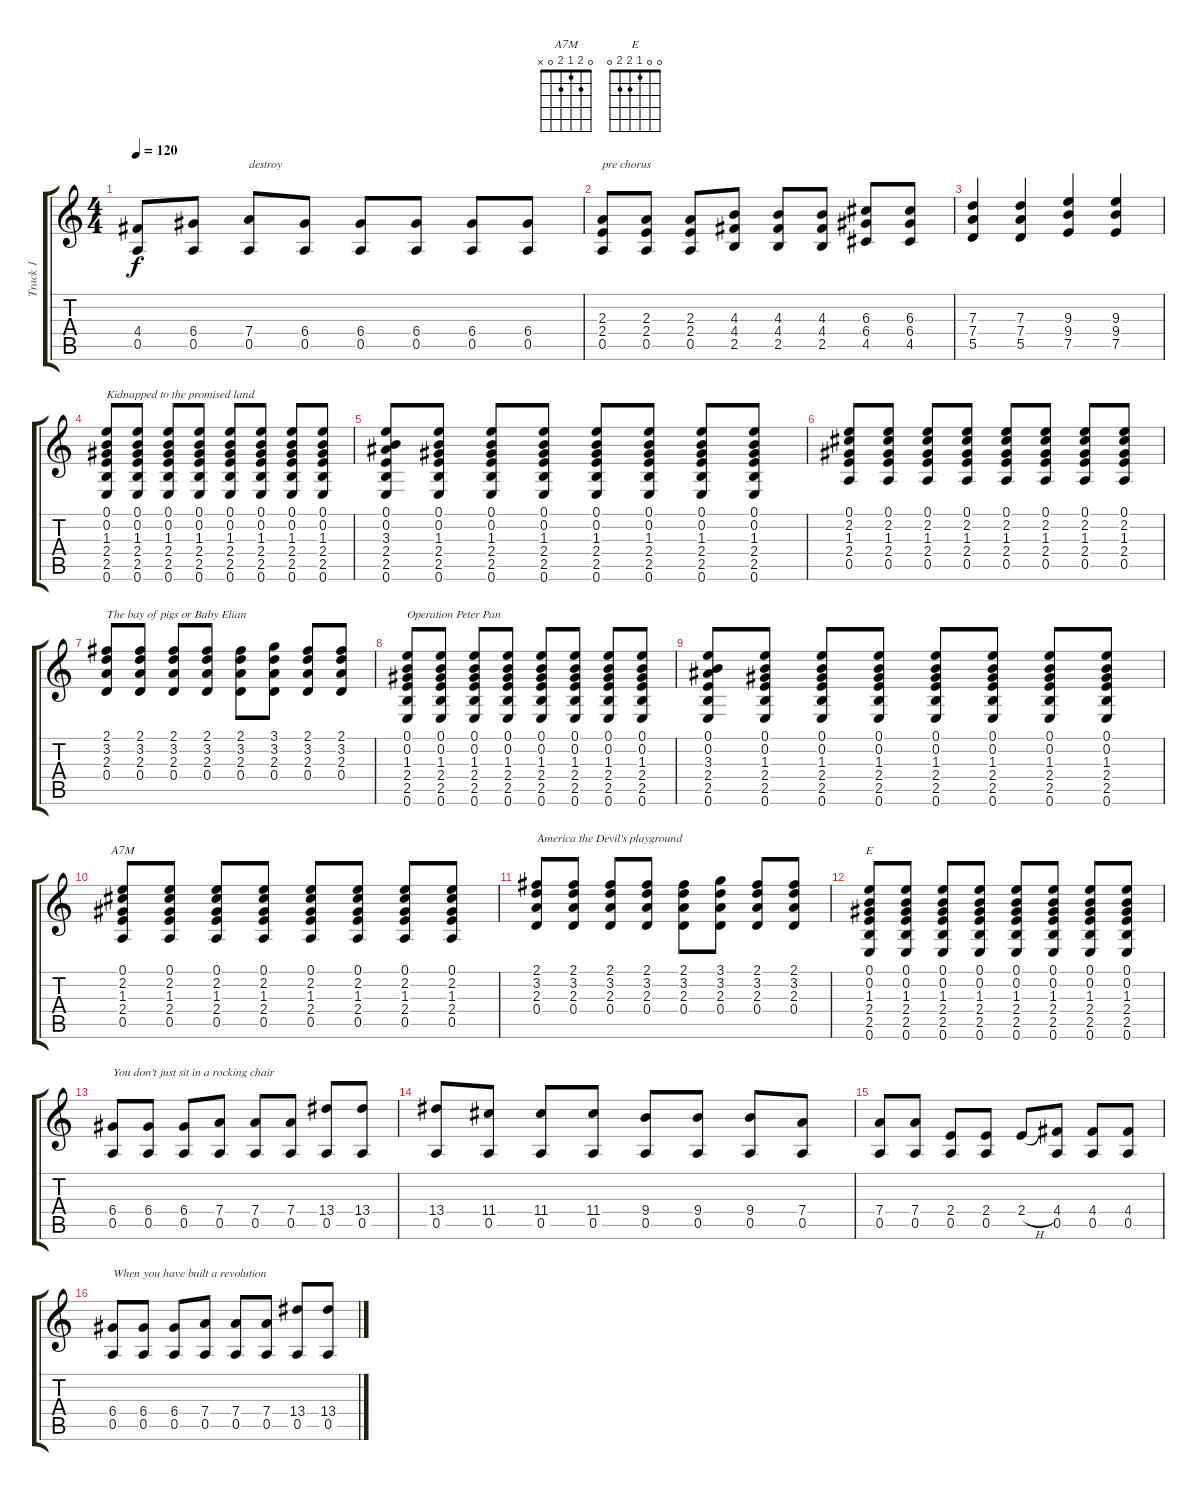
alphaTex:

\track ("Track 1" "Track 1") {instrument acousticguitarsteel}
\staff {score tabs}
\tuning (E4 B3 G3 D3 A2 E2) {hide}
\chord ("A7M" 0 2 1 2 0 x)
\chord ("E" 0 0 1 2 2 0)
\ts (4 4)
\tempo 120
\clef g2
\ks c
(4.4 0.5).8{dy f} (6.4 0.5).8 (7.4 0.5).8{txt "destroy"} (6.4 0.5).8 (6.4 0.5).8 (6.4 0.5).8 (6.4 0.5).8 (6.4 0.5).8 |
(2.3 2.4 0.5).8{txt "pre chorus"} (2.3 2.4 0.5).8 (2.3 2.4 0.5).8 (4.3 4.4 2.5).8 (4.3 4.4 2.5).8 (4.3 4.4 2.5).8 (6.3 6.4 4.5).8 (6.3 6.4 4.5).8 |
(7.3 7.4 5.5).4 (7.3 7.4 5.5).4 (9.3 9.4 7.5).4 (9.3 9.4 7.5).4 |
(0.1 0.2 1.3 2.4 2.5 0.6).8{txt "Kidnapped to the promised land"} (0.1 0.2 1.3 2.4 2.5 0.6).8 (0.1 0.2 1.3 2.4 2.5 0.6).8 (0.1 0.2 1.3 2.4 2.5 0.6).8 (0.1 0.2 1.3 2.4 2.5 0.6).8 (0.1 0.2 1.3 2.4 2.5 0.6).8 (0.1 0.2 1.3 2.4 2.5 0.6).8 (0.1 0.2 1.3 2.4 2.5 0.6).8 |
(0.1 0.2 3.3 2.4 2.5 0.6).8 (0.1 0.2 1.3 2.4 2.5 0.6).8 (0.1 0.2 1.3 2.4 2.5 0.6).8 (0.1 0.2 1.3 2.4 2.5 0.6).8 (0.1 0.2 1.3 2.4 2.5 0.6).8 (0.1 0.2 1.3 2.4 2.5 0.6).8 (0.1 0.2 1.3 2.4 2.5 0.6).8 (0.1 0.2 1.3 2.4 2.5 0.6).8 |
(0.1 2.2 1.3 2.4 0.5).8 (0.1 2.2 1.3 2.4 0.5).8 (0.1 2.2 1.3 2.4 0.5).8 (0.1 2.2 1.3 2.4 0.5).8 (0.1 2.2 1.3 2.4 0.5).8 (0.1 2.2 1.3 2.4 0.5).8 (0.1 2.2 1.3 2.4 0.5).8 (0.1 2.2 1.3 2.4 0.5).8 |
(2.1 3.2 2.3 0.4).8{txt "The bay of pigs or Baby Elian"} (2.1 3.2 2.3 0.4).8 (2.1 3.2 2.3 0.4).8 (2.1 3.2 2.3 0.4).8 (2.1 3.2 2.3 0.4).8 (3.1 3.2 2.3 0.4).8 (2.1 3.2 2.3 0.4).8 (2.1 3.2 2.3 0.4).8 |
(0.1 0.2 1.3 2.4 2.5 0.6).8{txt "Operation Peter Pan"} (0.1 0.2 1.3 2.4 2.5 0.6).8 (0.1 0.2 1.3 2.4 2.5 0.6).8 (0.1 0.2 1.3 2.4 2.5 0.6).8 (0.1 0.2 1.3 2.4 2.5 0.6).8 (0.1 0.2 1.3 2.4 2.5 0.6).8 (0.1 0.2 1.3 2.4 2.5 0.6).8 (0.1 0.2 1.3 2.4 2.5 0.6).8 |
(0.1 0.2 3.3 2.4 2.5 0.6).8 (0.1 0.2 1.3 2.4 2.5 0.6).8 (0.1 0.2 1.3 2.4 2.5 0.6).8 (0.1 0.2 1.3 2.4 2.5 0.6).8 (0.1 0.2 1.3 2.4 2.5 0.6).8 (0.1 0.2 1.3 2.4 2.5 0.6).8 (0.1 0.2 1.3 2.4 2.5 0.6).8 (0.1 0.2 1.3 2.4 2.5 0.6).8 |
(0.1 2.2 1.3 2.4 0.5).8{ch "A7M"} (0.1 2.2 1.3 2.4 0.5).8 (0.1 2.2 1.3 2.4 0.5).8 (0.1 2.2 1.3 2.4 0.5).8 (0.1 2.2 1.3 2.4 0.5).8 (0.1 2.2 1.3 2.4 0.5).8 (0.1 2.2 1.3 2.4 0.5).8 (0.1 2.2 1.3 2.4 0.5).8 |
(2.1 3.2 2.3 0.4).8{txt "America the Devil's playground"} (2.1 3.2 2.3 0.4).8 (2.1 3.2 2.3 0.4).8 (2.1 3.2 2.3 0.4).8 (2.1 3.2 2.3 0.4).8 (3.1 3.2 2.3 0.4).8 (2.1 3.2 2.3 0.4).8 (2.1 3.2 2.3 0.4).8 |
(0.1 0.2 1.3 2.4 2.5 0.6).8{ch "E"} (0.1 0.2 1.3 2.4 2.5 0.6).8 (0.1 0.2 1.3 2.4 2.5 0.6).8 (0.1 0.2 1.3 2.4 2.5 0.6).8 (0.1 0.2 1.3 2.4 2.5 0.6).8 (0.1 0.2 1.3 2.4 2.5 0.6).8 (0.1 0.2 1.3 2.4 2.5 0.6).8 (0.1 0.2 1.3 2.4 2.5 0.6).8 |
(6.4 0.5).8{txt "You don't just sit in a rocking chair"} (6.4 0.5).8 (6.4 0.5).8 (7.4 0.5).8 (7.4 0.5).8 (7.4 0.5).8 (13.4 0.5).8 (13.4 0.5).8 |
(13.4 0.5).8 (11.4 0.5).8 (11.4 0.5).8 (11.4 0.5).8 (9.4 0.5).8 (9.4 0.5).8 (9.4 0.5).8 (7.4 0.5).8 |
(7.4 0.5).8 (7.4 0.5).8 (2.4 0.5).8 (2.4 0.5).8 2.4{h}.8 (4.4 0.5).8 (4.4 0.5).8 (4.4 0.5).8 |
(6.4 0.5).8{txt "When you have built a revolution"} (6.4 0.5).8 (6.4 0.5).8 (7.4 0.5).8 (7.4 0.5).8 (7.4 0.5).8 (13.4 0.5).8 (13.4 0.5).8
